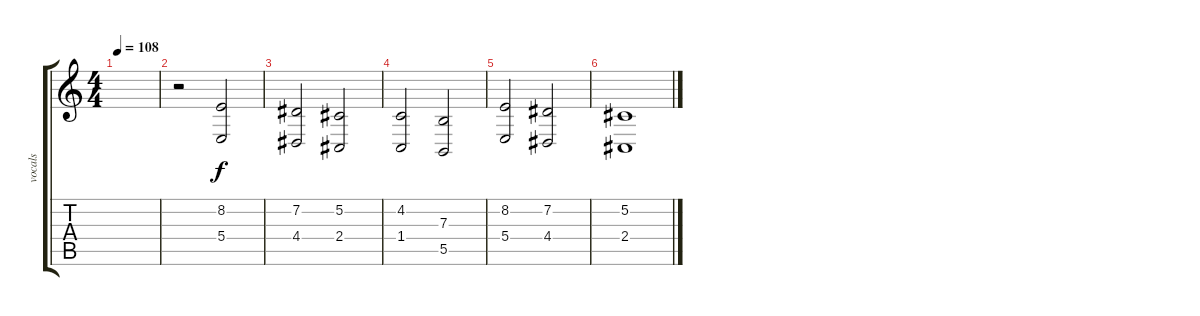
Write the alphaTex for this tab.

\track ("vocals" "vocals") {instrument pad2warm}
\staff {score tabs}
\tuning (Db4 Ab3 E3 B2 Gb2 Db2) {hide}
\ts (4 4)
\tempo 108
\clef g2
\ks c
|
r.2 (8.2 5.4).2 |
(7.2 4.4).2 (5.2 2.4).2 |
(4.2 1.4).2 (7.3 5.5).2 |
(8.2 5.4).2 (7.2 4.4).2 |
(5.2 2.4).1
